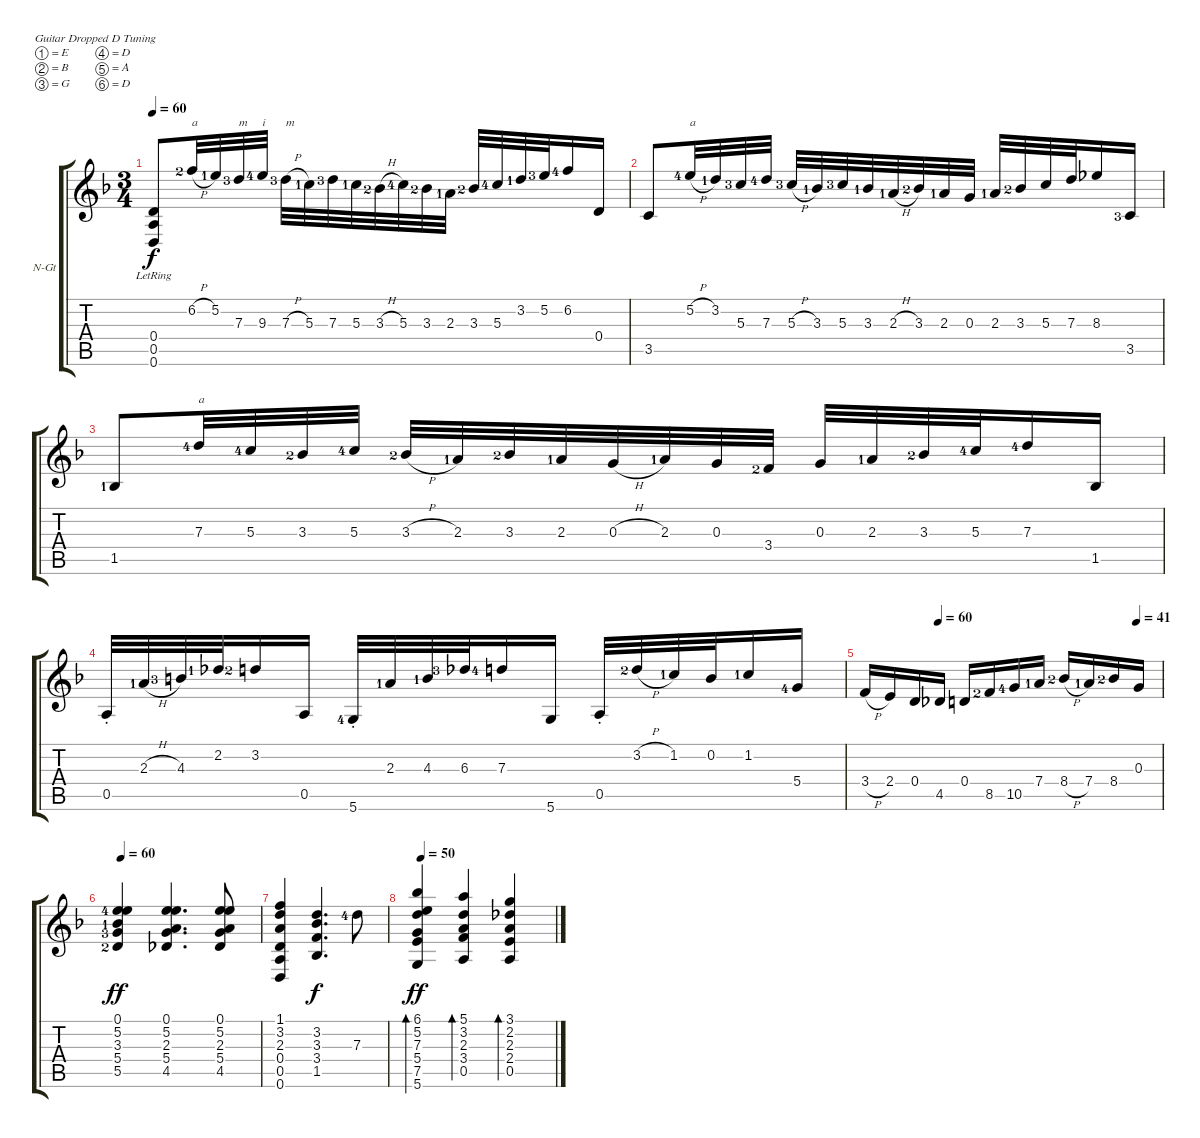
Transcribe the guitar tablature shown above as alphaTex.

\bracketExtendMode groupsimilarinstruments
\firstSystemTrackNameOrientation horizontal
\otherSystemsTrackNameOrientation horizontal
\track ("Classical Guitar" "N-Gt") {instrument acousticguitarnylon}
\staff {score tabs}
\tuning (E4 B3 G3 D3 A2 D2)
\ts (3 4)
\tempo 60
\clef g2
\scale
0.511515
\ks dminor
(0.4{lr} 0.5{lr} 0.6{lr}).8{dy f} 6.2{h lf 3}.32{txt "a"} 5.2{lf 2}.32 7.3{lf 4}.32{txt "m"} 9.3{lf 5}.32{txt "i"} 7.3{h lf 4}.32{txt "m"} 5.3{lf 2}.32 7.3{lf 4}.32 5.3{lf 2}.32 3.3{h lf 3}.32 5.3{lf 5}.32 3.3{lf 3}.32 2.3{lf 2}.32 3.3{lf 3}.32 5.3{lf 5}.32 3.2{lf 2}.32 5.2{lf 4}.32 6.2{lf 5}.16 0.4.16 |
\scale
0.488485 3.5.8 5.2{h lf 5}.32{txt "a"} 3.2{lf 2}.32 5.3{lf 4}.32 7.3{lf 5}.32 5.3{h lf 4}.32 3.3{lf 2}.32 5.3{lf 4}.32 3.3{lf 2}.32 2.3{h lf 2}.32 3.3{lf 3}.32 2.3{lf 2}.32 0.3.32 2.3{lf 2}.32 3.3{lf 3}.32 5.3.32 7.3.32 8.3.16 3.5{lf 4}.16 |
\scale
0.449002 1.5{lf 2}.8 7.3{lf 5}.32{txt "a"} 5.3{lf 5}.32 3.3{lf 3}.32 5.3{lf 5}.32 3.3{h lf 3}.32 2.3{lf 2}.32 3.3{lf 3}.32 2.3{lf 2}.32 0.3{h}.32 2.3{lf 2}.32 0.3.32 3.4{lf 3}.32 0.3.32 2.3{lf 2}.32 3.3{lf 3}.32 5.3{lf 5}.32 7.3{lf 5}.16 1.5.16 |
\scale
0.550998 0.5{st}.32 2.3{h lf 2}.32 4.3{lf 4}.32 2.2{lf 2}.32 3.2{lf 3}.16 0.5.16 5.6{st lf 5}.32 2.3{lf 2}.32 4.3{lf 2}.32 6.3{lf 4}.32 7.3{lf 5}.16 5.6.16 0.5{st}.32 3.2{h lf 3}.32 1.2{lf 2}.32 0.2.32 1.2{lf 2}.16 5.4{lf 5}.16 |
\tempo (60 0.25)
\tempo (41 0.916667)
\scale
0.711688 3.4{h}.16 2.4.16 0.4.16 4.5.16 0.4.16 8.5{lf 3}.16 10.5{lf 5}.16 7.4{lf 2}.16 8.4{h lf 3}.16 7.4{lf 2}.16 8.4{lf 3}.16 0.3.16 |
\tempo 60
\scale
0.288312 (0.1 5.2{lf 5} 3.3{lf 2} 5.4{lf 4} 5.5{lf 3}).4{dy ff} (0.1 5.2 2.3 5.4 4.5).4{d} (0.1 5.2 2.3 5.4 4.5).8 |
\scale
0.497382 (1.1 3.2 2.3 0.4 0.5 0.6).4 (3.2 3.3 3.4 1.5).4{d dy f} 7.3{lf 5}.8 |
\tempo 50
\scale
0.502618 (6.1 5.2 7.3 5.4 7.5 5.6).4{bd 120 dy ff} (5.1 3.2 2.3 3.4 0.5).4{bd 120} (3.1 2.2 2.3 2.4 0.5).4{bd 120}
